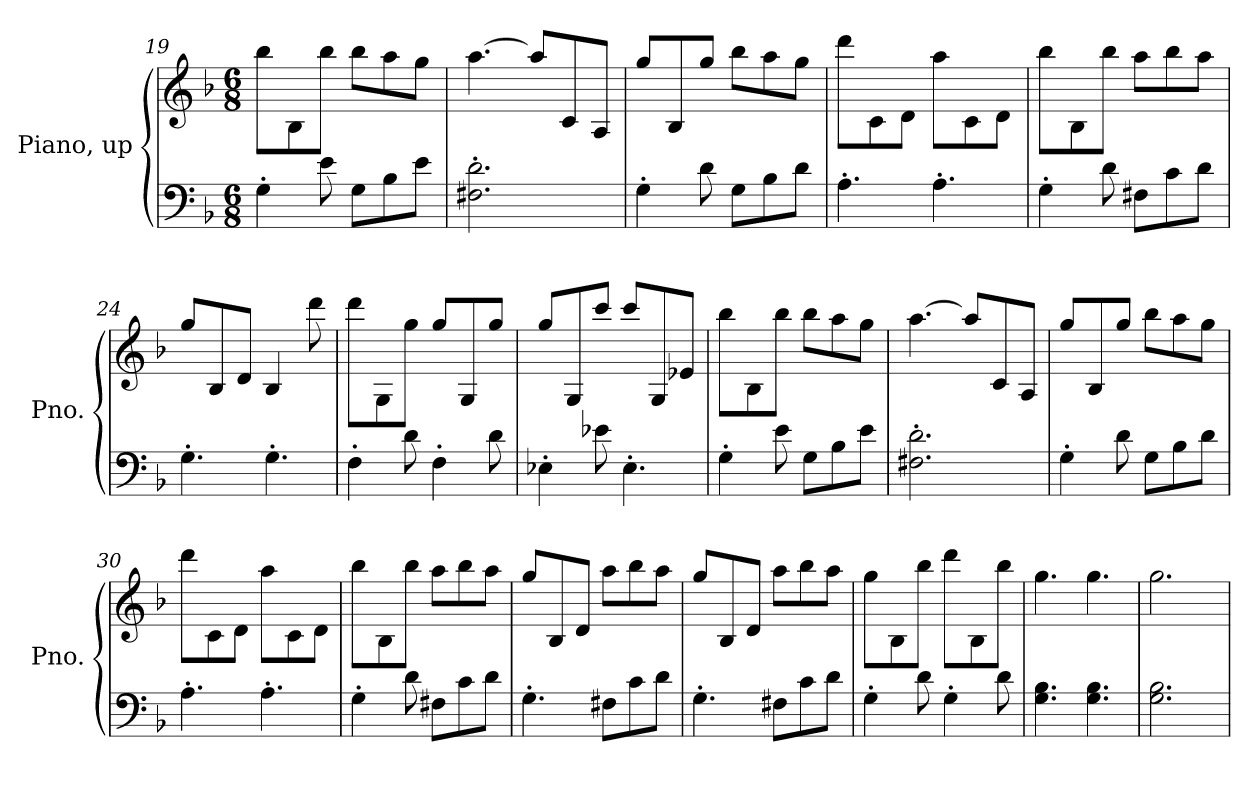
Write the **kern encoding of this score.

**kern	**kern
*part1	*part1
*staff2	*staff1
*I"Piano, up	*
*I'Pno.	*
*clefF4	*clefG2
*k[b-]	*k[b-]
*M6/8	*M6/8
=19	=19
4G'\	8bb-\L
.	8B-\
8e\	8bb-\J
8G\L	8bb-\L
8B-\	8aa\
8e\J	8gg\J
=20	=20
2.F#X\' 2.d\'	[4.aa\
.	8aa/L]
.	8c/
.	8A/J
!!LO:LB:g=z
=21	=21
4G'\	8gg/L
.	8B-/
8d\	8gg/J
8G\L	8bb-\L
8B-\	8aa\
8d\J	8gg\J
=22	=22
4.A'\	8ddd\L
.	8c\
.	8d\J
4.A'\	8aa\L
.	8c\
.	8d\J
=23	=23
4G'\	8bb-\L
.	8B-\
8d\	8bb-\J
8F#X\L	8aa\L
8c\	8bb-\
8d\J	8aa\J
=24	=24
4.G'\	8gg/L
.	8B-/
.	8d/J
4.G'\	4B-/
.	8ddd\
=25	=25
4F'\	8ddd\L
.	8G\
8d\	8gg\J
4F'\	8gg/L
.	8G/
8d\	8gg/J
=26	=26
4E-X'\	8gg/L
.	8G/
8e-X\	8ccc/J
4.E-'\	8ccc/L
.	8G/
.	8e-X/J
!!LO:LB:g=z
=27	=27
4G'\	8bb-\L
.	8B-\
8e\	8bb-\J
8G\L	8bb-\L
8B-\	8aa\
8e\J	8gg\J
=28	=28
2.F#X\' 2.d\'	[4.aa\
.	8aa/L]
.	8c/
.	8A/J
=29	=29
4G'\	8gg/L
.	8B-/
8d\	8gg/J
8G\L	8bb-\L
8B-\	8aa\
8d\J	8gg\J
=30	=30
4.A'\	8ddd\L
.	8c\
.	8d\J
4.A'\	8aa\L
.	8c\
.	8d\J
=31	=31
4G'\	8bb-\L
.	8B-\
8d\	8bb-\J
8F#X\L	8aa\L
8c\	8bb-\
8d\J	8aa\J
=32	=32
4.G'\	8gg/L
.	8B-/
.	8d/J
8F#X\L	8aa\L
8c\	8bb-\
8d\J	8aa\J
!!LO:PB:g=z
=33	=33
4.G'\	8gg/L
.	8B-/
.	8d/J
8F#X\L	8aa\L
8c\	8bb-\
8d\J	8aa\J
=34	=34
4G'\	8gg\L
.	8B-\
8d\	8bb-\J
4G'\	8ddd\L
.	8B-\
8d\	8bb-\J
=35	=35
4.G\ 4.B-\	4.gg\
4.G\ 4.B-\	4.gg\
=36	=36
2.G\ 2.B-\	2.gg\
=	=
*-	*-
